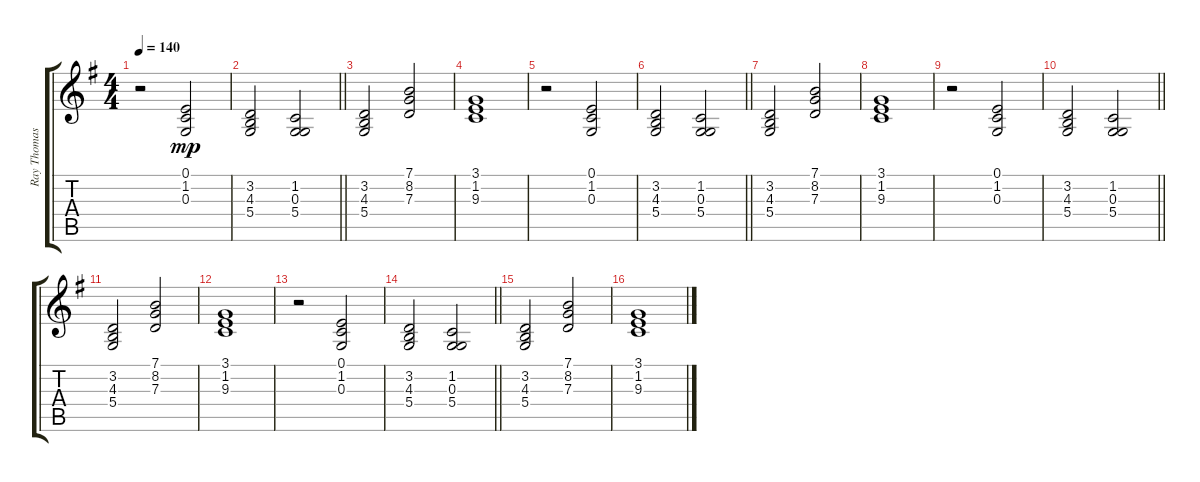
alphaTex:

\track ("Ray Thomas" "Ray Thomas") {instrument synthvoice}
\staff {score tabs}
\tuning (E4 B3 G3 D3 A2 E2) {hide}
\ts (4 4)
\tempo 140
\clef g2
\ks g
r.2{dy mp instrument synthvoice} (0.1 1.2 0.3).2 |
\barLineRight lightlight
(3.2 4.3 5.4).2 (1.2 0.3 5.4).2 |
\section ("" "")
(3.2 4.3 5.4).2{instrument choiraahs} (7.1 8.2 7.3).2 |
(3.1 1.2 9.3).1 |
r.2 (0.1 1.2 0.3).2{instrument synthvoice} |
\barLineRight lightlight
(3.2 4.3 5.4).2 (1.2 0.3 5.4).2 |
\section ("" "")
(3.2 4.3 5.4).2{instrument choiraahs} (7.1 8.2 7.3).2 |
(3.1 1.2 9.3).1 |
r.2 (0.1 1.2 0.3).2 |
\barLineRight lightlight
(3.2 4.3 5.4).2 (1.2 0.3 5.4).2 |
\section ("" "")
(3.2 4.3 5.4).2{instrument choiraahs} (7.1 8.2 7.3).2 |
(3.1 1.2 9.3).1 |
r.2 (0.1 1.2 0.3).2 |
\barLineRight lightlight
(3.2 4.3 5.4).2 (1.2 0.3 5.4).2 |
\section ("" "")
(3.2 4.3 5.4).2{volume 7 instrument choiraahs} (7.1 8.2 7.3).2 |
(3.1 1.2 9.3).1
